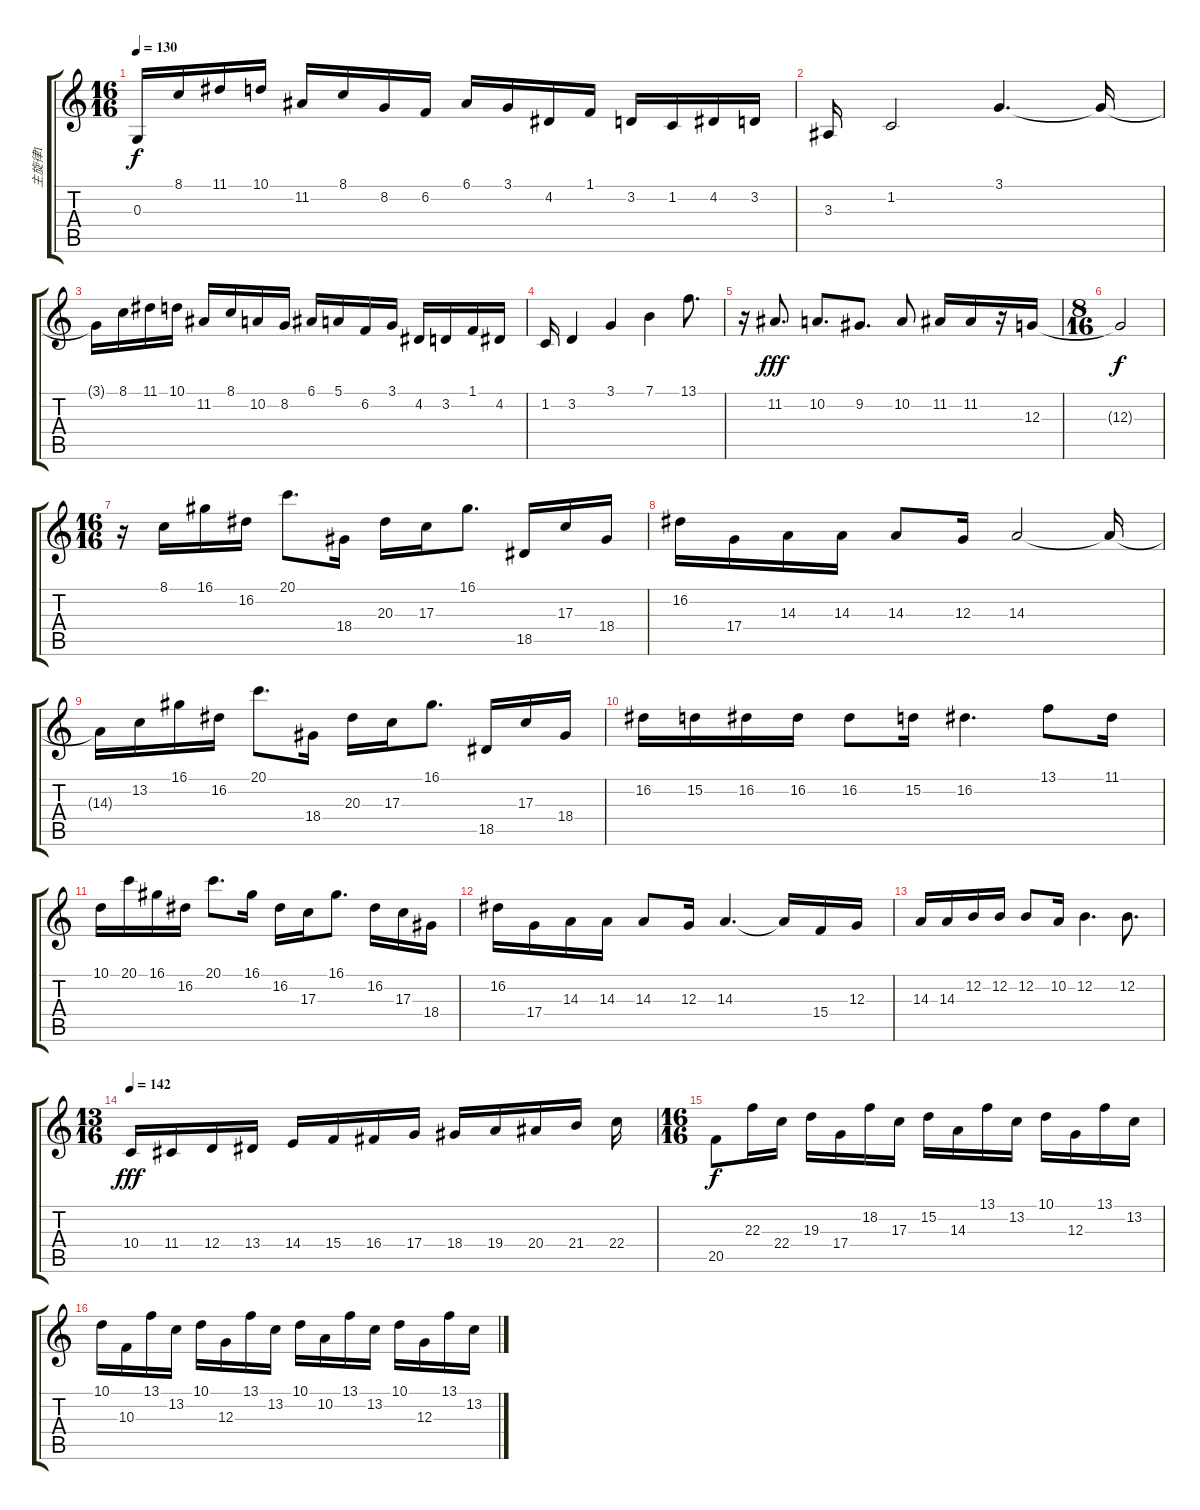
\track ("主旋律1" "主旋律1") {instrument harpsichord}
\staff {score tabs}
\tuning (E4 B3 G3 D3 A2 E2) {hide}
\ts (16 16)
\tempo 130
\clef g2
\ks c
0.3{t}.16{dy f} 8.1.16 11.1.16 10.1.16 11.2.16 8.1.16 8.2.16 6.2.16 6.1.16 3.1.16 4.2.16 1.1.16 3.2.16 1.2.16 4.2.16 3.2.16 |
3.3.16 1.2.2 3.1.4{d} 3.1{t}.16 |
3.1{t}.16 8.1.16 11.1.16 10.1.16 11.2.16 8.1.16 10.2.16 8.2.16 6.1.16 5.1.16 6.2.16 3.1.16 4.2.16 3.2.16 1.1.16 4.2.16 |
1.2.16 3.2.4 3.1.4 7.1.4 13.1.8{d} |
r.16 11.2.8{d dy fff} 10.2.8{d} 9.2.8{d} 10.2.8 11.2.16 11.2.16 r.16 12.3.16 |
\ts (8 16)
12.3{t}.2{dy f} |
\ts (16 16)
r.16 8.1.16 16.1.16 16.2.16 20.1.8{d} 18.4.16 20.3.16 17.3.16 16.1.8{d} 18.5.16 17.3.16 18.4.16 |
16.2.16 17.4.16 14.3.16 14.3.16 14.3.8 12.3.16 14.3.2 14.3{t}.16 |
14.3{t}.16 13.2.16 16.1.16 16.2.16 20.1.8{d} 18.4.16 20.3.16 17.3.16 16.1.8{d} 18.5.16 17.3.16 18.4.16 |
16.2.16 15.2.16 16.2.16 16.2.16 16.2.8 15.2.16 16.2.4{d} 13.1.8 11.1.16 |
10.1.16 20.1.16 16.1.16 16.2.16 20.1.8{d} 16.1.16 16.2.16 17.3.16 16.1.8{d} 16.2.16 17.3.16 18.4.16 |
16.2.16 17.4.16 14.3.16 14.3.16 14.3.8 12.3.16 14.3.4{d} 14.3{t}.16 15.4.16 12.3.16 |
14.3.16 14.3.16 12.2.16 12.2.16 12.2.8 10.2.16 12.2.4{d} 12.2.8{d} |
\ts (13 16)
\tempo 142
10.4.16{dy fff instrument pad3polysynth} 11.4.16 12.4.16 13.4.16 14.4.16 15.4.16 16.4.16 17.4.16 18.4.16 19.4.16 20.4.16 21.4.16 22.4.16 |
\ts (16 16)
20.5.8{dy f} 22.3.16 22.4.16 19.3.16 17.4.16 18.2.16 17.3.16 15.2.16 14.3.16 13.1.16 13.2.16 10.1.16 12.3.16 13.1.16 13.2.16 |
10.1.16 10.3.16 13.1.16 13.2.16 10.1.16 12.3.16 13.1.16 13.2.16 10.1.16 10.2.16 13.1.16 13.2.16 10.1.16 12.3.16 13.1.16 13.2.16
